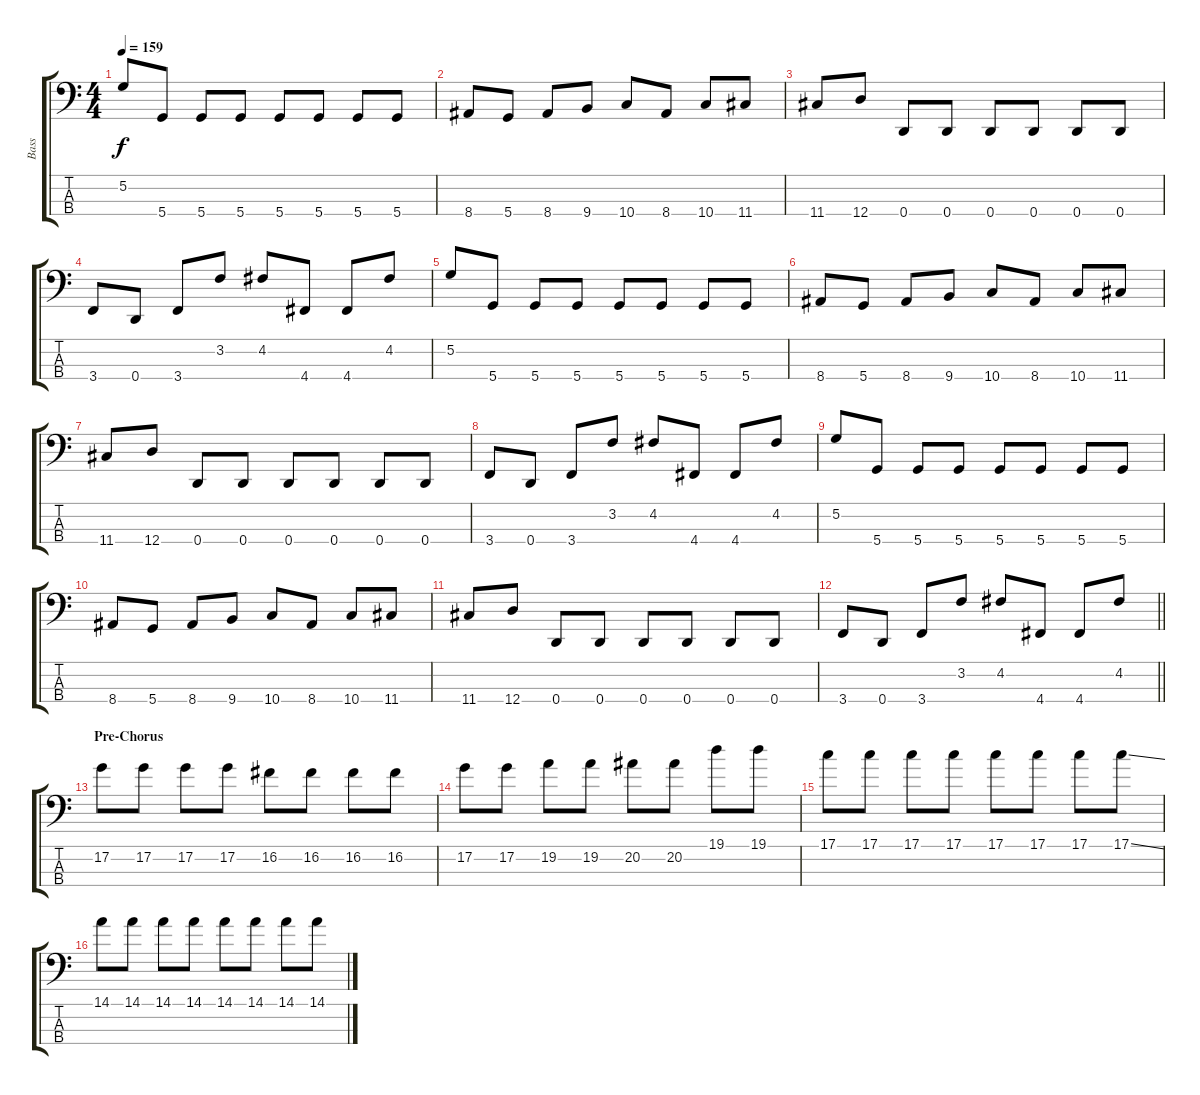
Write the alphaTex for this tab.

\track ("Bass" "Bass") {instrument electricbassfinger}
\staff {score tabs}
\tuning (G2 D2 A1 D1) {hide}
\ts (4 4)
\tempo 159
\clef f4
\ks c
5.2.8{dy f} 5.4.8 5.4.8 5.4.8 5.4.8 5.4.8 5.4.8 5.4.8 |
8.4.8 5.4.8 8.4.8 9.4.8 10.4.8 8.4.8 10.4.8 11.4.8 |
11.4.8 12.4.8 0.4.8 0.4.8 0.4.8 0.4.8 0.4.8 0.4.8 |
3.4.8 0.4.8 3.4.8 3.2.8 4.2.8 4.4.8 4.4.8 4.2.8 |
5.2.8 5.4.8 5.4.8 5.4.8 5.4.8 5.4.8 5.4.8 5.4.8 |
8.4.8 5.4.8 8.4.8 9.4.8 10.4.8 8.4.8 10.4.8 11.4.8 |
11.4.8 12.4.8 0.4.8 0.4.8 0.4.8 0.4.8 0.4.8 0.4.8 |
3.4.8 0.4.8 3.4.8 3.2.8 4.2.8 4.4.8 4.4.8 4.2.8 |
5.2.8 5.4.8 5.4.8 5.4.8 5.4.8 5.4.8 5.4.8 5.4.8 |
8.4.8 5.4.8 8.4.8 9.4.8 10.4.8 8.4.8 10.4.8 11.4.8 |
11.4.8 12.4.8 0.4.8 0.4.8 0.4.8 0.4.8 0.4.8 0.4.8 |
\barLineRight lightlight
3.4.8 0.4.8 3.4.8 3.2.8 4.2.8 4.4.8 4.4.8 4.2.8 |
\section ("" "Pre-Chorus")
17.2.8 17.2.8 17.2.8 17.2.8 16.2.8 16.2.8 16.2.8 16.2.8 |
17.2.8 17.2.8 19.2.8 19.2.8 20.2.8 20.2.8 19.1.8 19.1.8 |
17.1.8 17.1.8 17.1.8 17.1.8 17.1.8 17.1.8 17.1.8 17.1{ss}.8 |
14.1.8 14.1.8 14.1.8 14.1.8 14.1.8 14.1.8 14.1.8 14.1.8
